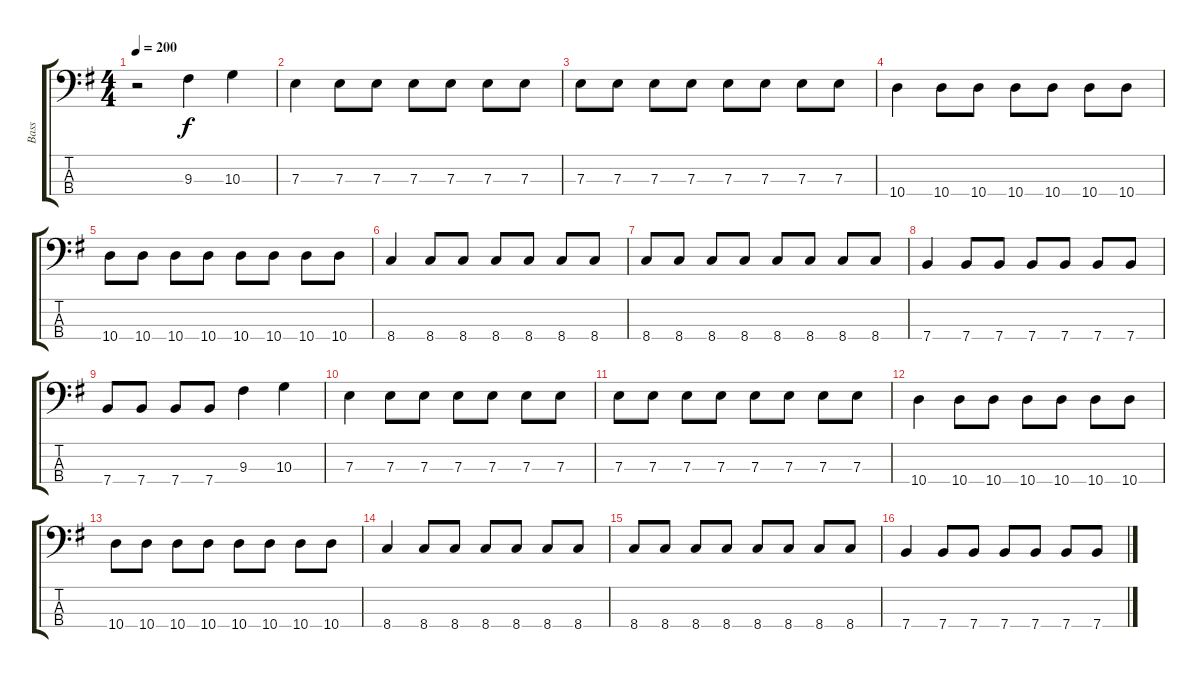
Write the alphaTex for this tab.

\track ("Bass" "Bass") {instrument electricbassfinger}
\staff {score tabs}
\tuning (G2 D2 A1 E1) {hide}
\ts (4 4)
\tempo 200
\clef f4
\ks eminor
r.2{dy f instrument electricbassfinger} 9.3.4 10.3.4 |
7.3.4 7.3.8 7.3.8 7.3.8 7.3.8 7.3.8 7.3.8 |
7.3.8 7.3.8 7.3.8 7.3.8 7.3.8 7.3.8 7.3.8 7.3.8 |
10.4.4 10.4.8 10.4.8 10.4.8 10.4.8 10.4.8 10.4.8 |
10.4.8 10.4.8 10.4.8 10.4.8 10.4.8 10.4.8 10.4.8 10.4.8 |
8.4.4 8.4.8 8.4.8 8.4.8 8.4.8 8.4.8 8.4.8 |
8.4.8 8.4.8 8.4.8 8.4.8 8.4.8 8.4.8 8.4.8 8.4.8 |
7.4.4 7.4.8 7.4.8 7.4.8 7.4.8 7.4.8 7.4.8 |
7.4.8 7.4.8 7.4.8 7.4.8 9.3.4 10.3.4 |
7.3.4 7.3.8 7.3.8 7.3.8 7.3.8 7.3.8 7.3.8 |
7.3.8 7.3.8 7.3.8 7.3.8 7.3.8 7.3.8 7.3.8 7.3.8 |
10.4.4 10.4.8 10.4.8 10.4.8 10.4.8 10.4.8 10.4.8 |
10.4.8 10.4.8 10.4.8 10.4.8 10.4.8 10.4.8 10.4.8 10.4.8 |
8.4.4 8.4.8 8.4.8 8.4.8 8.4.8 8.4.8 8.4.8 |
8.4.8 8.4.8 8.4.8 8.4.8 8.4.8 8.4.8 8.4.8 8.4.8 |
7.4.4 7.4.8 7.4.8 7.4.8 7.4.8 7.4.8 7.4.8
